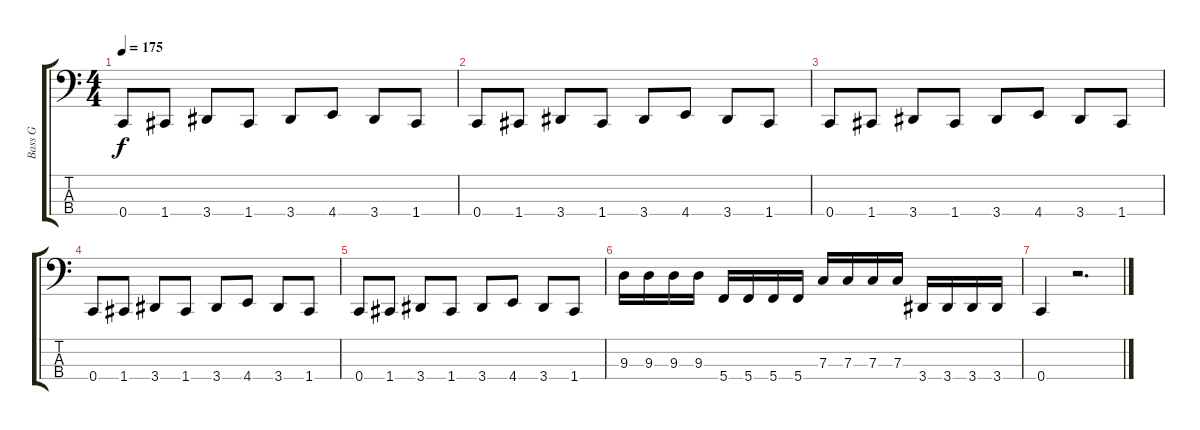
\track ("Bass G" "Bass G") {instrument electricbasspick}
\staff {score tabs}
\tuning (Eb2 Bb1 F1 C1) {hide}
\ts (4 4)
\tempo 175
\clef f4
\ks c
0.4.8{dy f} 1.4.8 3.4.8 1.4.8 3.4.8 4.4.8 3.4.8 1.4.8 |
0.4.8 1.4.8 3.4.8 1.4.8 3.4.8 4.4.8 3.4.8 1.4.8 |
0.4.8 1.4.8 3.4.8 1.4.8 3.4.8 4.4.8 3.4.8 1.4.8 |
0.4.8 1.4.8 3.4.8 1.4.8 3.4.8 4.4.8 3.4.8 1.4.8 |
0.4.8 1.4.8 3.4.8 1.4.8 3.4.8 4.4.8 3.4.8 1.4.8 |
9.3.16 9.3.16 9.3.16 9.3.16 5.4.16 5.4.16 5.4.16 5.4.16 7.3.16 7.3.16 7.3.16 7.3.16 3.4.16 3.4.16 3.4.16 3.4.16 |
0.4.4 r.2{d}
